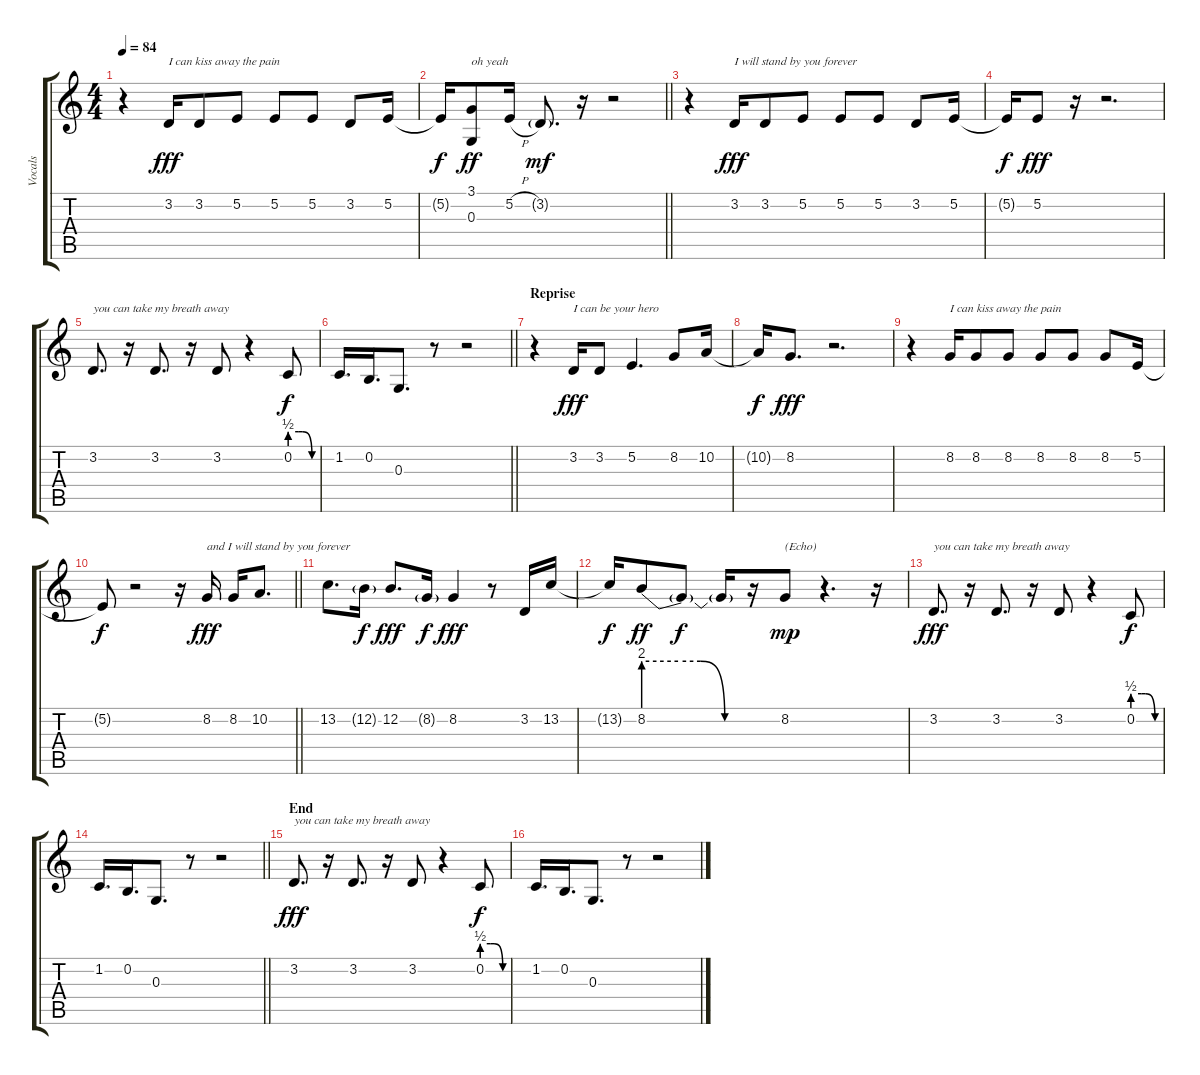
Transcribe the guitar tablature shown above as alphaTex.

\track ("Vocals" "Vocals") {instrument oboe}
\staff {score tabs}
\tuning (E4 B3 G3 D3 A2 E2) {hide}
\ts (4 4)
\tempo 84
\clef g2
\ks c
r.4{dy fff} 3.2.16{txt "I can kiss away the pain"} 3.2.8 5.2.8 5.2.8 5.2.8 3.2.8 5.2.16 |
\barLineRight lightlight
5.2{t}.16{dy f} (3.1 0.3).8{txt "oh yeah" dy ff} 5.2{h}.16 3.2{g}.8{d dy mf} r.16 r.2 |
r.4 3.2.16{txt "I will stand by you forever" dy fff} 3.2.8 5.2.8 5.2.8 5.2.8 3.2.8 5.2.16 |
5.2{t}.16{dy f} 5.2.8{dy fff} r.16 r.2{d} |
3.2.8{d txt "you can take my breath away"} r.16 3.2.8{d} r.16 3.2.8 r.4 0.2{be (custom 0 2 20 2 29 2 50 0 55 0 60 0)}.8{dy f} |
\barLineRight lightlight
1.2.16{d} 0.2.16{d} 0.3.8{d} r.8 r.2 |
\section ("" "Reprise")
r.4 3.2.16{txt "I can be your hero" dy fff} 3.2.8 5.2.4{d} 8.2.8 10.2.16 |
10.2{t}.16{dy f} 8.2.8{d dy fff} r.2{d} |
r.4 8.2.16{txt "I can kiss away the pain"} 8.2.8 8.2.8 8.2.8 8.2.8 8.2.8 5.2.16 |
\barLineRight lightlight
5.2{t}.8{dy f} r.2 r.16 8.2.16{txt "and I will stand by you forever" dy fff} 8.2.16 10.2.8{d} |
13.2.8{d} 12.2{g}.16{dy f} 12.2.8{d dy fff} 8.2{g}.16{dy f} 8.2.4{dy fff} r.8 3.2.16 13.2.16 |
13.2{t}.16{dy f} 8.2{be (custom 0 8 20 8 33 8 47 0 60 0)}.8{dy ff} 8.2{t}.8{dy f} 8.2{t}.16 r.16 8.2.8{txt "(Echo)" dy mp} r.4{d} r.16 |
3.2.8{d txt "you can take my breath away" dy fff} r.16 3.2.8{d} r.16 3.2.8 r.4 0.2{be (custom 0 2 20 2 29 2 50 0 55 0 60 0)}.8{dy f} |
\barLineRight lightlight
1.2.16{d} 0.2.16{d} 0.3.8{d} r.8 r.2 |
\section ("" "End")
3.2.8{d txt "you can take my breath away" dy fff} r.16 3.2.8{d} r.16 3.2.8 r.4 0.2{be (custom 0 2 20 2 29 2 50 0 55 0 60 0)}.8{dy f} |
1.2.16{d} 0.2.16{d} 0.3.8{d} r.8 r.2
